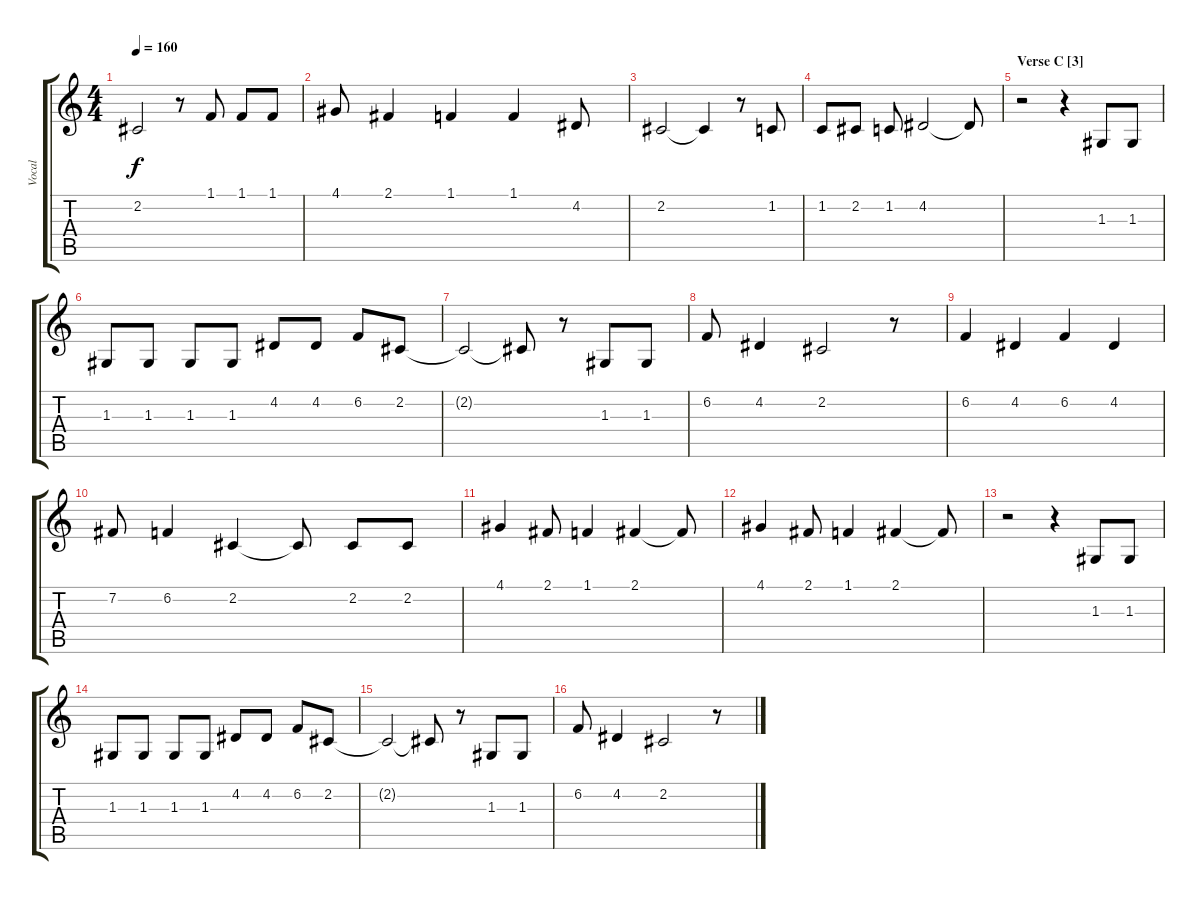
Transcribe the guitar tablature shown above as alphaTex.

\track ("Vocal" "Vocal") {instrument trumpet}
\staff {score tabs}
\tuning (E4 B3 G3 D3 A2 E2) {hide}
\ts (4 4)
\tempo 160
\clef g2
\ks c
2.2{t}.2{dy f} r.8 1.1.8 1.1.8 1.1.8 |
4.1.8 2.1.4 1.1.4 1.1.4 4.2.8 |
2.2.2 2.2{t}.4 r.8 1.2.8 |
1.2.8 2.2.8 1.2.8 4.2.2 4.2{t}.8 |
\section ("" "Verse C [3]")
r.2 r.4 1.3.8 1.3.8 |
1.3.8 1.3.8 1.3.8 1.3.8 4.2.8 4.2.8 6.2.8 2.2.8 |
2.2{t}.2 2.2{t}.8 r.8 1.3.8 1.3.8 |
6.2.8 4.2.4 2.2.2 r.8 |
6.2.4 4.2.4 6.2.4 4.2.4 |
7.2.8 6.2.4 2.2.4 2.2{t}.8 2.2.8 2.2.8 |
4.1.4 2.1.8 1.1.4 2.1.4 2.1{t}.8 |
4.1.4 2.1.8 1.1.4 2.1.4 2.1{t}.8 |
r.2 r.4 1.3.8 1.3.8 |
1.3.8 1.3.8 1.3.8 1.3.8 4.2.8 4.2.8 6.2.8 2.2.8 |
2.2{t}.2 2.2{t}.8 r.8 1.3.8 1.3.8 |
6.2.8 4.2.4 2.2.2 r.8
